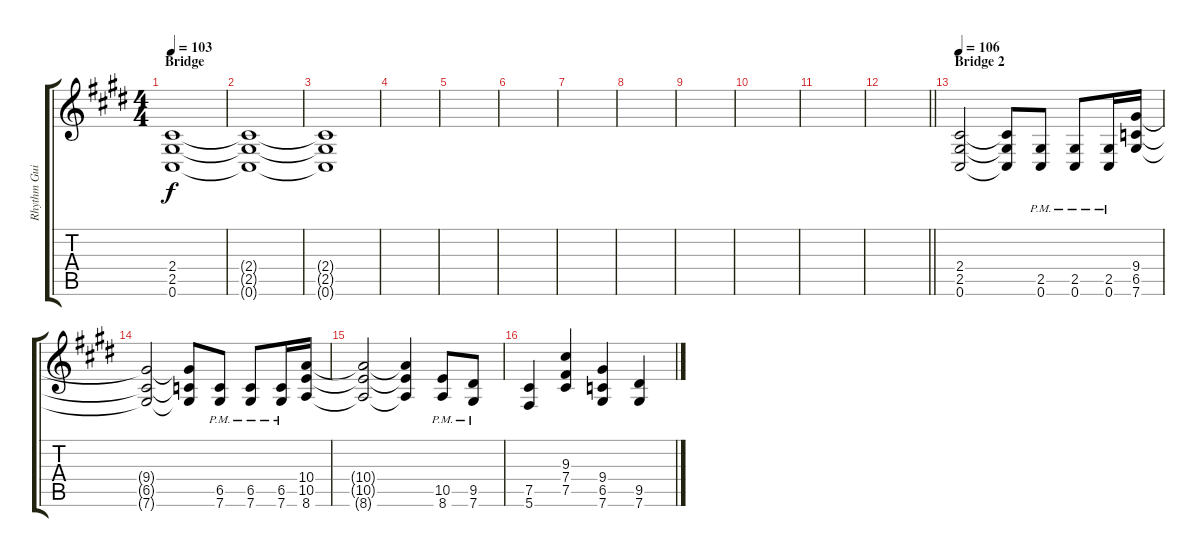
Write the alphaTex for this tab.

\track ("Rhythm Guitar" "Rhythm Gui") {instrument distortionguitar}
\staff {score tabs}
\tuning (Db4 Ab3 E3 B2 Gb2 Db2) {hide}
\ts (4 4)
\section ("" "Bridge")
\tempo 103
\clef g2
\ks c#minor
(2.4 2.5 0.6).1{dy f volume 0} |
(2.4{t} 2.5{t} 0.6{t}).1 |
(2.4{t} 2.5{t} 0.6{t}).1 |
|
|
|
|
|
|
|
|
\barLineRight lightlight
|
\section ("" "Bridge 2")
\tempo 106
(2.4 2.5 0.6).2{volume 13} (2.4{t} 2.5{t} 0.6{t}).8 (2.5{pm} 0.6{pm}).8 (2.5{pm} 0.6{pm}).8 (2.5{pm} 0.6{pm}).16 (9.4 6.5 7.6).16 |
(9.4{t} 6.5{t} 7.6{t}).2 (9.4{t} 6.5{t} 7.6{t}).8 (6.5{pm} 7.6{pm}).8 (6.5{pm} 7.6{pm}).8 (6.5{pm} 7.6{pm}).16 (10.4 10.5 8.6).16 |
(10.4{t} 10.5{t} 8.6{t}).2 (10.4{t} 10.5{t} 8.6{t}).4 (10.5{pm} 8.6{pm}).8 (9.5{pm} 7.6{pm}).8 |
(7.5 5.6).4 (9.3 7.4 7.5).4 (9.4 6.5 7.6).4 (9.5 7.6).4
